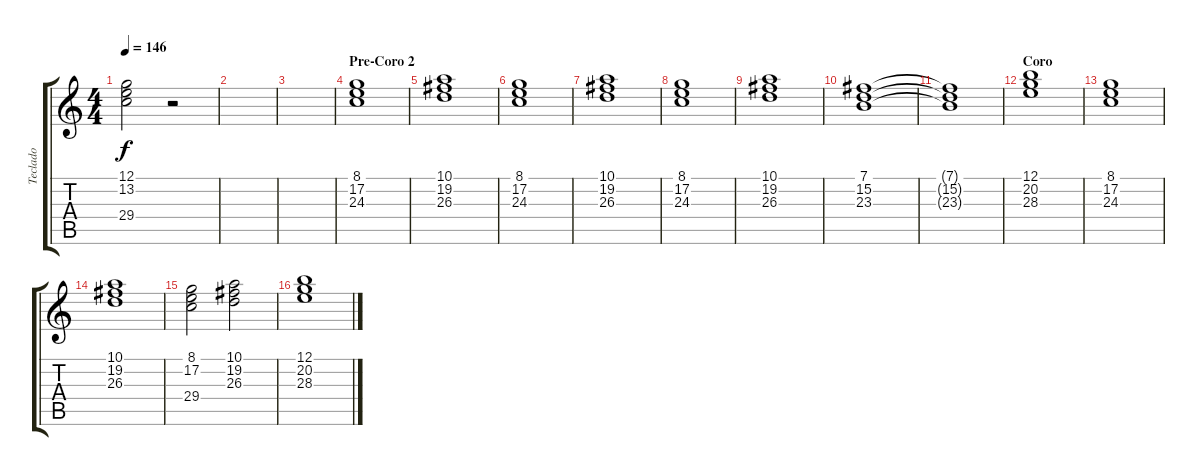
\track ("Teclado" "Teclado") {instrument stringensemble1}
\staff {score tabs}
\tuning (E4 B3 G3 D3 A2 E2) {hide}
\ts (4 4)
\tempo 146
\clef g2
\ks c
(12.1{t} 13.2{t} 29.4{t}).2{dy f} r.2 |
|
|
\section ("" "Pre-Coro 2")
(8.1 17.2 24.3).1 |
(10.1 19.2 26.3).1 |
(8.1 17.2 24.3).1 |
(10.1 19.2 26.3).1 |
(8.1 17.2 24.3).1 |
(10.1 19.2 26.3).1 |
(7.1 15.2 23.3).1 |
(7.1{t} 15.2{t} 23.3{t}).1 |
\section ("" "Coro")
(12.1 20.2 28.3).1 |
(8.1 17.2 24.3).1 |
(10.1 19.2 26.3).1 |
(8.1 17.2 29.4).2 (10.1 19.2 26.3).2 |
(12.1 20.2 28.3).1
